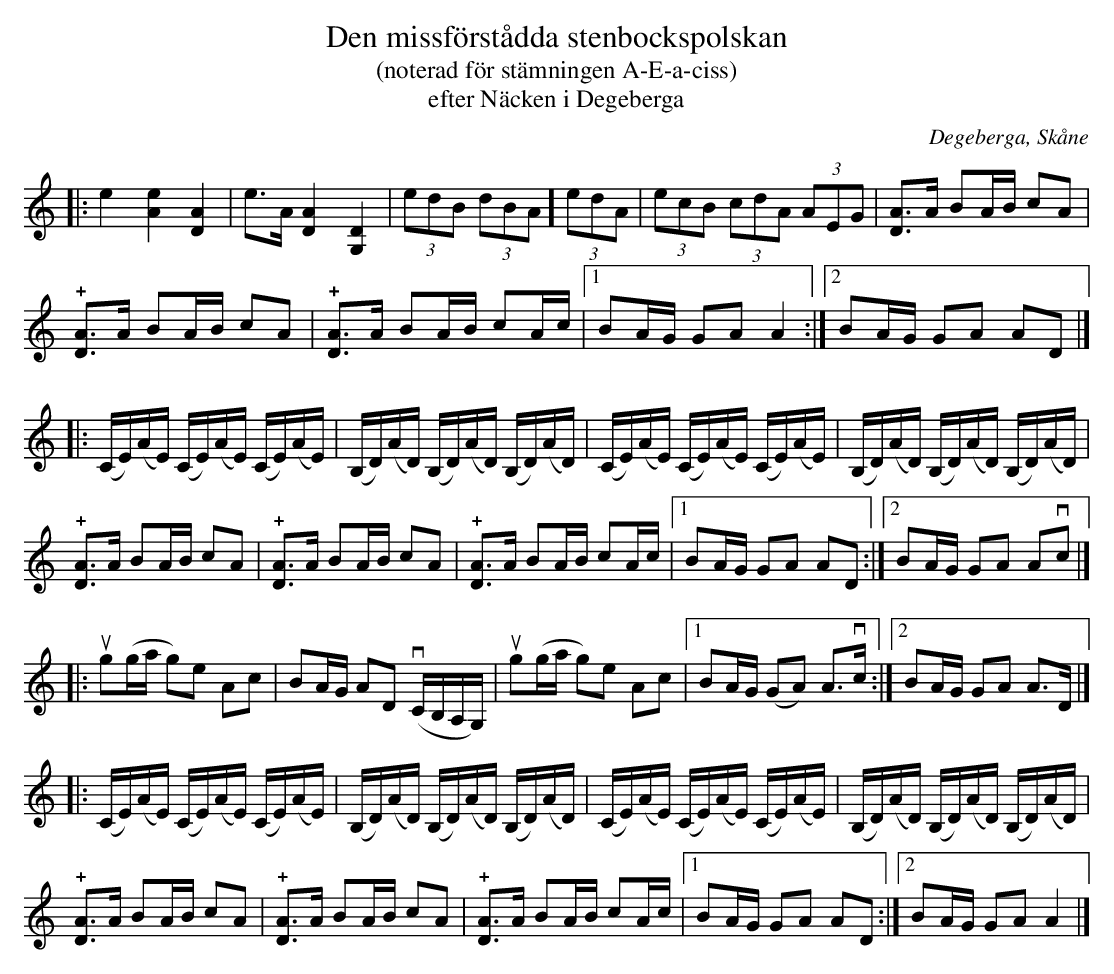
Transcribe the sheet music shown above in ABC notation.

X:1
T:Den missförstådda stenbockspolskan
T:(noterad för stämningen A-E-a-ciss)
T:efter Näcken i Degeberga
O:Degeberga, Skåne
U:o=+open+
M:none
K:Am
[L:1/8]|:e2 [A2e2] [D2A2] |e>A [DA]2 [G,D]2 | (3edB (3dBA] (3edA | (3ecB (3cdA (3AEG|[DA]>A BA/B/ cA |
 !+![DA]>A BA/B/ cA | !+![DA]>A BA/B/ cA/c/ |1 BA/G/ GA A2 :|2 BA/G/ GA AD |]
[L:1/16]|: (CE)(AE) (CE)(AE) (CE)(AE) | (B,D)(AD) (B,D)(AD) (B,D)(AD) | (CE)(AE) (CE)(AE) (CE)(AE) | (B,D)(AD) (B,D)(AD) (B,D)(AD) |
[L:1/8] !+![DA]>A BA/B/ cA | !+![DA]>A BA/B/ cA | !+![DA]>A BA/B/ cA/c/ |1 BA/G/ GA AD :|2 BA/G/ GA Avc |]
[L:1/8] |: ug(g/a/ g)e Ac | BA/G/ AD v(C/B,/A,/G,/) | ug(g/a/ g)e Ac |1 BA/G/ (GA) A>vc :|2 BA/G/ GA A>D |]
[L:1/16]|: (CE)(AE) (CE)(AE) (CE)(AE) | (B,D)(AD) (B,D)(AD) (B,D)(AD) | (CE)(AE) (CE)(AE) (CE)(AE) | (B,D)(AD) (B,D)(AD) (B,D)(AD) |
[L:1/8] !+![DA]>A BA/B/ cA | !+![DA]>A BA/B/ cA | !+![DA]>A BA/B/ cA/c/ |1 BA/G/ GA AD :|2 BA/G/ GA A2 |]
